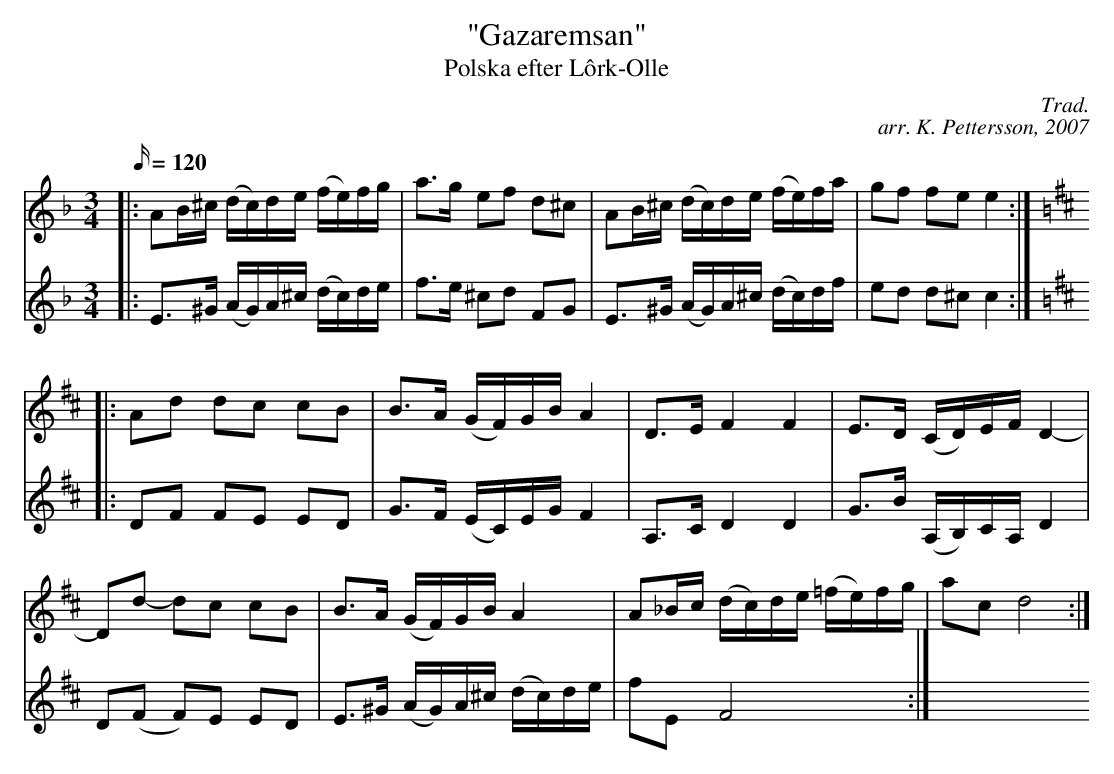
X:1
T: "Gazaremsan"
T: Polska efter Lôrk-Olle
C: Trad.
C: arr. K. Pettersson, 2007
M: 3/4
L: 1/16
Q: 120
K: Dm
V: 1
|: A2B^c (dc)de (fe)fg | a3g e2f2 d2^c2 | A2B^c (dc)de (fe)fa | g2f2 f2e2 e4 :|
K: D
|: A2d2 d2c2 c2B2 | B3A (GF)GB A4 | D3E F4 F4 | E3D (CD)EF D4- |
D2d2- d2c2 c2B2 | B3A (GF)GB A4 | A2_Bc (dc)de (=fe)fg | a2c2 d8 :|
V: 2
|: E3^G (AG)A^c (dc)de | f3e ^c2d2 F2G2 | E3^G (AG)A^c (dc)df | e2d2 d2^c2 c4 :|
K: D
|: D2F2 F2E2 E2D2 | G3F (EC)EG F4 | A,3CD4D4 | G3B (A,B,)CA,D4 | D2(F2 F2)E2 E2D2 | E3^G (AG)A^c (dc)de | f2E2 F8 :|
